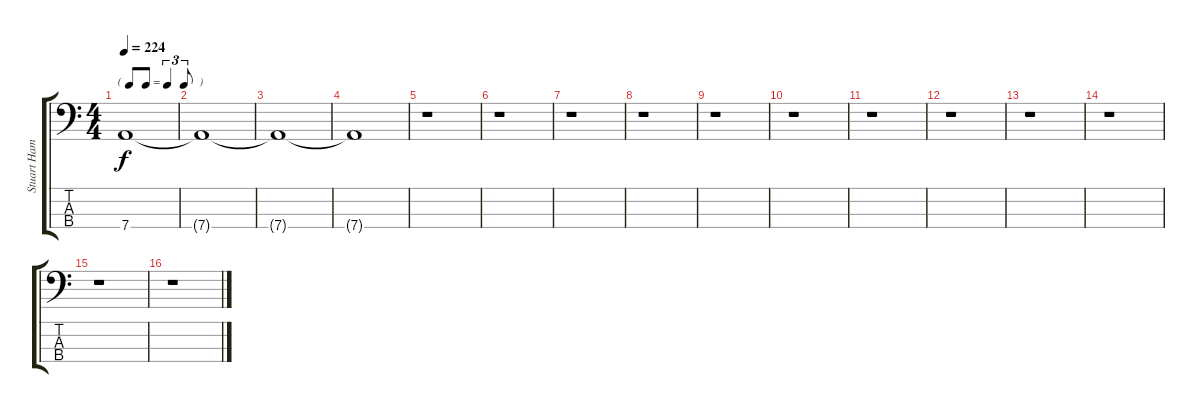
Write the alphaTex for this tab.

\track ("Stuart Hamm" "Stuart Ham") {instrument electricbasspick}
\staff {score tabs}
\tuning (G2 D2 A1 D1) {hide}
\ts (4 4)
\tf triplet8th
\tempo 224
\clef f4
\ks c
7.4{t}.1{dy f} |
7.4{t}.1 |
7.4{t}.1 |
7.4{t}.1 |
r.1 |
r.1 |
r.1 |
r.1 |
r.1 |
r.1 |
r.1 |
r.1 |
r.1 |
r.1 |
r.1 |
r.1
